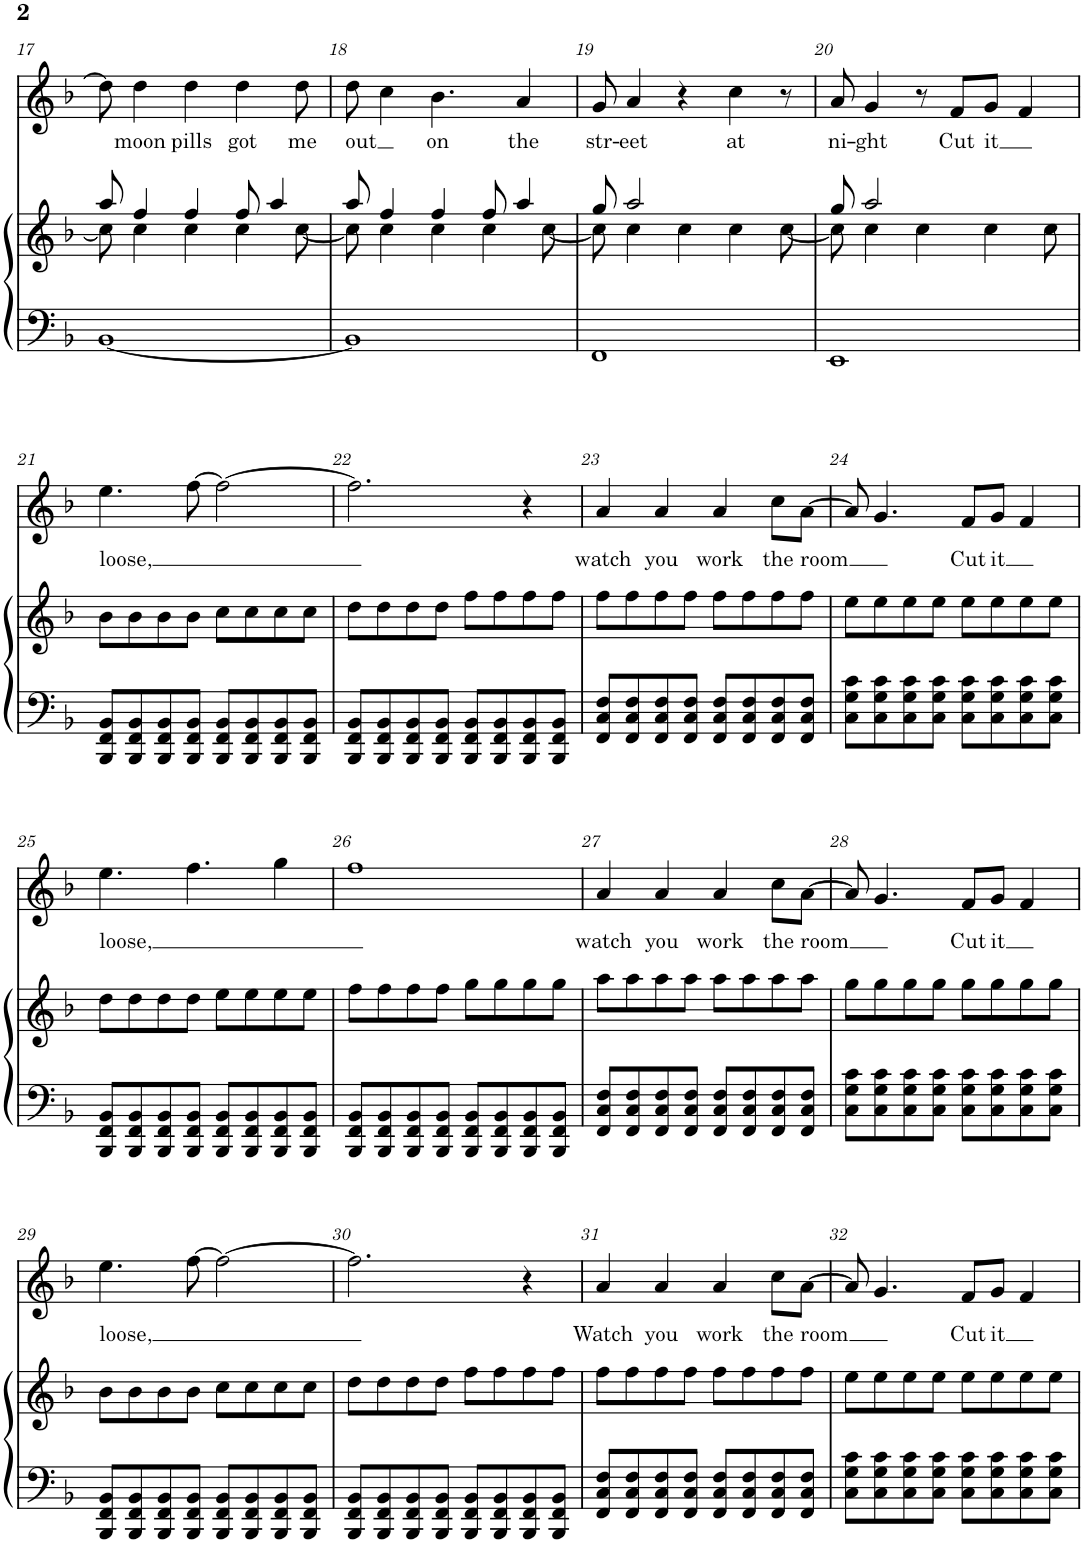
**kern	**kern	**kern	**text
*part2	*part2	*part1	*part1
*staff3	*staff2	*staff1	*staff1
*I"Piano	*	*I"Violin	*
*I'Pno	*	*I'Vln	*
!!LO:PB:g=z
*clefF4	*clefG2	*clefG2	*
*k[b-]	*k[b-]	*k[b-]	*
*M4/4	*M4/4	*M4/4	*
=17	=17	=17	=17
*	*^	*	*
[1BB-	8aa/	8cc\]	8dd\]	.
!	!	!	!	!LO:LY:b
.	4ff/	4cc\	4dd\	moon
!	!	!	!	!LO:LY:b
.	4ff/	4cc\	4dd\	pills
!	!	!	!	!LO:LY:b
.	8ff/	4cc\	4dd\	got
.	4aa/	.	.	.
!	!	!	!	!LO:LY:b
.	.	[8cc\	8dd\	me
=18	=18	=18	=18	=18
!	!	!	!	!LO:LY:b
1BB-]	8aa/	8cc\]	8dd\	out
.	4ff/	4cc\	4cc\	.
!	!	!	!	!LO:LY:b
.	4ff/	4cc\	4.b-\	on
.	8ff/	4cc\	.	.
!	!	!	!	!LO:LY:b
.	4aa/	.	4a/	the
.	.	[8cc\	.	.
=19	=19	=19	=19	=19
!	!	!	!	!LO:LY:b
1FF	8gg/	8cc\]	8g/	str-
!	!	!	!	!LO:LY:b
.	2aa/	4cc\	4a/	-eet
.	.	4cc\	4r	.
!	!	!	!	!LO:LY:b
.	8ryy	4cc\	4cc\	at
.	4ryy	.	.	.
.	.	[8cc\	8r	.
=20	=20	=20	=20	=20
!	!	!	!	!LO:LY:b
1EE	8gg/	8cc\]	8a/	ni-
!	!	!	!	!LO:LY:b
.	2aa/	4cc\	4g/	-ght
.	.	4cc\	8r	.
!	!	!	!	!LO:LY:b
.	.	.	8f/L	Cut
!	!	!	!	!LO:LY:b
.	8ryy	4cc\	8g/J	it
.	4ryy	.	4f/	.
.	.	8cc\	.	.
!!LO:LB:g=z
=21	=21	=21	=21	=21
!	!	!	!	!LO:LY:b
*	*v	*v	*	*
8BBB-/ 8FF/ 8BB-/L	8b-\L	4.ee\	loose,
8BBB-/ 8FF/ 8BB-/	8b-\	.	.
8BBB-/ 8FF/ 8BB-/	8b-\	.	.
8BBB-/ 8FF/ 8BB-/J	8b-\J	[8ff\	.
8BBB-/ 8FF/ 8BB-/L	8cc\L	2ff\_	.
8BBB-/ 8FF/ 8BB-/	8cc\	.	.
8BBB-/ 8FF/ 8BB-/	8cc\	.	.
8BBB-/ 8FF/ 8BB-/J	8cc\J	.	.
=22	=22	=22	=22
8BBB-/ 8FF/ 8BB-/L	8dd\L	2.ff\]	.
8BBB-/ 8FF/ 8BB-/	8dd\	.	.
8BBB-/ 8FF/ 8BB-/	8dd\	.	.
8BBB-/ 8FF/ 8BB-/J	8dd\J	.	.
8BBB-/ 8FF/ 8BB-/L	8ff\L	.	.
8BBB-/ 8FF/ 8BB-/	8ff\	.	.
8BBB-/ 8FF/ 8BB-/	8ff\	4r	.
8BBB-/ 8FF/ 8BB-/J	8ff\J	.	.
=23	=23	=23	=23
!	!	!	!LO:LY:b
8FF/ 8C/ 8F/L	8ff\L	4a/	watch
8FF/ 8C/ 8F/	8ff\	.	.
!	!	!	!LO:LY:b
8FF/ 8C/ 8F/	8ff\	4a/	you
8FF/ 8C/ 8F/J	8ff\J	.	.
!	!	!	!LO:LY:b
8FF/ 8C/ 8F/L	8ff\L	4a/	work
8FF/ 8C/ 8F/	8ff\	.	.
!	!	!	!LO:LY:b
8FF/ 8C/ 8F/	8ff\	8cc\L	the
!	!	!	!LO:LY:b
8FF/ 8C/ 8F/J	8ff\J	[8a\J	room
=24	=24	=24	=24
8C\ 8G\ 8c\L	8ee\L	8a/]	.
8C\ 8G\ 8c\	8ee\	4.g/	.
8C\ 8G\ 8c\	8ee\	.	.
8C\ 8G\ 8c\J	8ee\J	.	.
!	!	!	!LO:LY:b
8C\ 8G\ 8c\L	8ee\L	8f/L	Cut
!	!	!	!LO:LY:b
8C\ 8G\ 8c\	8ee\	8g/J	it
8C\ 8G\ 8c\	8ee\	4f/	.
8C\ 8G\ 8c\J	8ee\J	.	.
!!LO:LB:g=z
=25	=25	=25	=25
!	!	!	!LO:LY:b
8BBB-/ 8FF/ 8BB-/L	8dd\L	4.ee\	loose,
8BBB-/ 8FF/ 8BB-/	8dd\	.	.
8BBB-/ 8FF/ 8BB-/	8dd\	.	.
8BBB-/ 8FF/ 8BB-/J	8dd\J	4.ff\	.
8BBB-/ 8FF/ 8BB-/L	8ee\L	.	.
8BBB-/ 8FF/ 8BB-/	8ee\	.	.
8BBB-/ 8FF/ 8BB-/	8ee\	4gg\	.
8BBB-/ 8FF/ 8BB-/J	8ee\J	.	.
=26	=26	=26	=26
8BBB-/ 8FF/ 8BB-/L	8ff\L	1ff	.
8BBB-/ 8FF/ 8BB-/	8ff\	.	.
8BBB-/ 8FF/ 8BB-/	8ff\	.	.
8BBB-/ 8FF/ 8BB-/J	8ff\J	.	.
8BBB-/ 8FF/ 8BB-/L	8gg\L	.	.
8BBB-/ 8FF/ 8BB-/	8gg\	.	.
8BBB-/ 8FF/ 8BB-/	8gg\	.	.
8BBB-/ 8FF/ 8BB-/J	8gg\J	.	.
=27	=27	=27	=27
!	!	!	!LO:LY:b
8FF/ 8C/ 8F/L	8aa\L	4a/	watch
8FF/ 8C/ 8F/	8aa\	.	.
!	!	!	!LO:LY:b
8FF/ 8C/ 8F/	8aa\	4a/	you
8FF/ 8C/ 8F/J	8aa\J	.	.
!	!	!	!LO:LY:b
8FF/ 8C/ 8F/L	8aa\L	4a/	work
8FF/ 8C/ 8F/	8aa\	.	.
!	!	!	!LO:LY:b
8FF/ 8C/ 8F/	8aa\	8cc\L	the
!	!	!	!LO:LY:b
8FF/ 8C/ 8F/J	8aa\J	[8a\J	room
=28	=28	=28	=28
8C\ 8G\ 8c\L	8gg\L	8a/]	.
8C\ 8G\ 8c\	8gg\	4.g/	.
8C\ 8G\ 8c\	8gg\	.	.
8C\ 8G\ 8c\J	8gg\J	.	.
!	!	!	!LO:LY:b
8C\ 8G\ 8c\L	8gg\L	8f/L	Cut
!	!	!	!LO:LY:b
8C\ 8G\ 8c\	8gg\	8g/J	it
8C\ 8G\ 8c\	8gg\	4f/	.
8C\ 8G\ 8c\J	8gg\J	.	.
!!LO:LB:g=z
=29	=29	=29	=29
!	!	!	!LO:LY:b
8BBB-/ 8FF/ 8BB-/L	8b-\L	4.ee\	loose,
8BBB-/ 8FF/ 8BB-/	8b-\	.	.
8BBB-/ 8FF/ 8BB-/	8b-\	.	.
8BBB-/ 8FF/ 8BB-/J	8b-\J	[8ff\	.
8BBB-/ 8FF/ 8BB-/L	8cc\L	2ff\_	.
8BBB-/ 8FF/ 8BB-/	8cc\	.	.
8BBB-/ 8FF/ 8BB-/	8cc\	.	.
8BBB-/ 8FF/ 8BB-/J	8cc\J	.	.
=30	=30	=30	=30
8BBB-/ 8FF/ 8BB-/L	8dd\L	2.ff\]	.
8BBB-/ 8FF/ 8BB-/	8dd\	.	.
8BBB-/ 8FF/ 8BB-/	8dd\	.	.
8BBB-/ 8FF/ 8BB-/J	8dd\J	.	.
8BBB-/ 8FF/ 8BB-/L	8ff\L	.	.
8BBB-/ 8FF/ 8BB-/	8ff\	.	.
8BBB-/ 8FF/ 8BB-/	8ff\	4r	.
8BBB-/ 8FF/ 8BB-/J	8ff\J	.	.
=31	=31	=31	=31
!	!	!	!LO:LY:b
8FF/ 8C/ 8F/L	8ff\L	4a/	Watch
8FF/ 8C/ 8F/	8ff\	.	.
!	!	!	!LO:LY:b
8FF/ 8C/ 8F/	8ff\	4a/	you
8FF/ 8C/ 8F/J	8ff\J	.	.
!	!	!	!LO:LY:b
8FF/ 8C/ 8F/L	8ff\L	4a/	work
8FF/ 8C/ 8F/	8ff\	.	.
!	!	!	!LO:LY:b
8FF/ 8C/ 8F/	8ff\	8cc\L	the
!	!	!	!LO:LY:b
8FF/ 8C/ 8F/J	8ff\J	[8a\J	room
=32	=32	=32	=32
8C\ 8G\ 8c\L	8ee\L	8a/]	.
8C\ 8G\ 8c\	8ee\	4.g/	.
8C\ 8G\ 8c\	8ee\	.	.
8C\ 8G\ 8c\J	8ee\J	.	.
!	!	!	!LO:LY:b
8C\ 8G\ 8c\L	8ee\L	8f/L	Cut
!	!	!	!LO:LY:b
8C\ 8G\ 8c\	8ee\	8g/J	it
8C\ 8G\ 8c\	8ee\	4f/	.
8C\ 8G\ 8c\J	8ee\J	.	.
=	=	=	=
*-	*-	*-	*-
